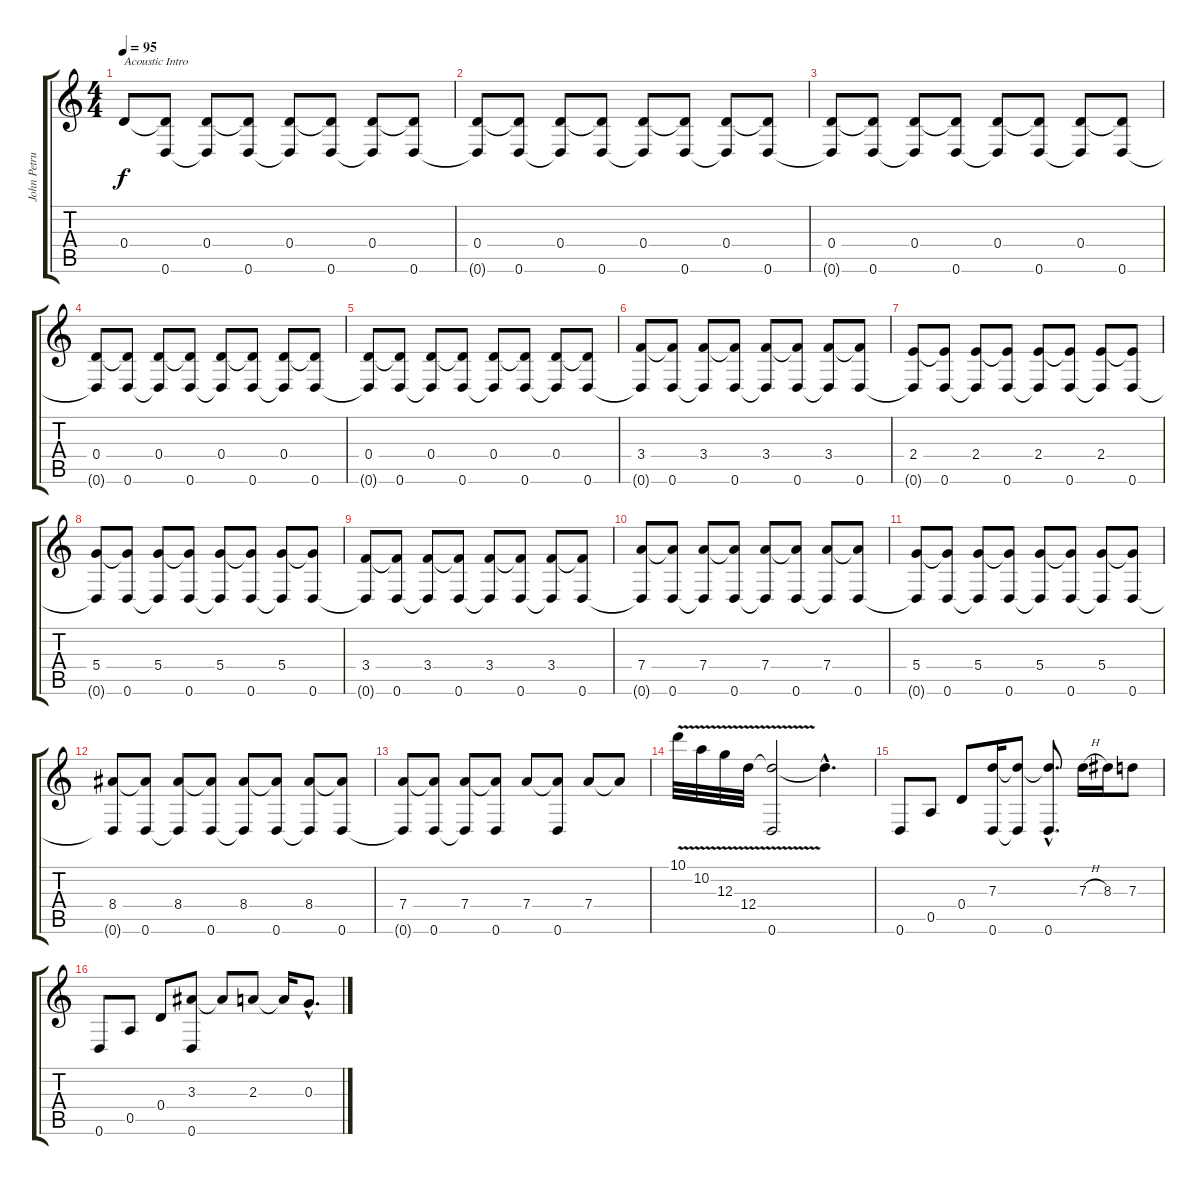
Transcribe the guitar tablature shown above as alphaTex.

\track ("John Petrucci" "John Petru") {instrument distortionguitar}
\staff {score tabs}
\tuning (E4 B3 G3 D3 A2 D2) {hide}
\ts (4 4)
\tempo 95
\clef g2
\ks c
0.4.8{txt "Acoustic Intro" dy f instrument acousticguitarsteel} (0.4{t} 0.6).8 (0.4 0.6{t}).8 (0.4{t} 0.6).8 (0.4 0.6{t}).8 (0.4{t} 0.6).8 (0.4 0.6{t}).8 (0.4{t} 0.6).8 |
(0.4 0.6{t}).8 (0.4{t} 0.6).8 (0.4 0.6{t}).8 (0.4{t} 0.6).8 (0.4 0.6{t}).8 (0.4{t} 0.6).8 (0.4 0.6{t}).8 (0.4{t} 0.6).8 |
(0.4 0.6{t}).8 (0.4{t} 0.6).8 (0.4 0.6{t}).8 (0.4{t} 0.6).8 (0.4 0.6{t}).8 (0.4{t} 0.6).8 (0.4 0.6{t}).8 (0.4{t} 0.6).8 |
(0.4 0.6{t}).8 (0.4{t} 0.6).8 (0.4 0.6{t}).8 (0.4{t} 0.6).8 (0.4 0.6{t}).8 (0.4{t} 0.6).8 (0.4 0.6{t}).8 (0.4{t} 0.6).8 |
(0.4 0.6{t}).8 (0.4{t} 0.6).8 (0.4 0.6{t}).8 (0.4{t} 0.6).8 (0.4 0.6{t}).8 (0.4{t} 0.6).8 (0.4 0.6{t}).8 (0.4{t} 0.6).8 |
(3.4 0.6{t}).8 (3.4{t} 0.6).8 (3.4 0.6{t}).8 (3.4{t} 0.6).8 (3.4 0.6{t}).8 (3.4{t} 0.6).8 (3.4 0.6{t}).8 (3.4{t} 0.6).8 |
(2.4 0.6{t}).8 (2.4{t} 0.6).8 (2.4 0.6{t}).8 (2.4{t} 0.6).8 (2.4 0.6{t}).8 (2.4{t} 0.6).8 (2.4 0.6{t}).8 (2.4{t} 0.6).8 |
(5.4 0.6{t}).8 (5.4{t} 0.6).8 (5.4 0.6{t}).8 (5.4{t} 0.6).8 (5.4 0.6{t}).8 (5.4{t} 0.6).8 (5.4 0.6{t}).8 (5.4{t} 0.6).8 |
(3.4 0.6{t}).8 (3.4{t} 0.6).8 (3.4 0.6{t}).8 (3.4{t} 0.6).8 (3.4 0.6{t}).8 (3.4{t} 0.6).8 (3.4 0.6{t}).8 (3.4{t} 0.6).8 |
(7.4 0.6{t}).8 (7.4{t} 0.6).8 (7.4 0.6{t}).8 (7.4{t} 0.6).8 (7.4 0.6{t}).8 (7.4{t} 0.6).8 (7.4 0.6{t}).8 (7.4{t} 0.6).8 |
(5.4 0.6{t}).8 (5.4{t} 0.6).8 (5.4 0.6{t}).8 (5.4{t} 0.6).8 (5.4 0.6{t}).8 (5.4{t} 0.6).8 (5.4 0.6{t}).8 (5.4{t} 0.6).8 |
(8.4 0.6{t}).8 (8.4{t} 0.6).8 (8.4 0.6{t}).8 (8.4{t} 0.6).8 (8.4 0.6{t}).8 (8.4{t} 0.6).8 (8.4 0.6{t}).8 (8.4{t} 0.6).8 |
(7.4 0.6{t}).8 (7.4{t} 0.6).8 (7.4 0.6{t}).8 (7.4{t} 0.6).8 7.4.8 (7.4{t} 0.6).8 7.4.8 7.4{t}.8 |
10.1{v}.32 10.2{v}.32 12.3{v}.32 12.4{v}.32 (12.4{t} 0.6).2 12.4{hac t}.4{d} |
0.6.8 0.5.8 0.4.8 (7.3 0.6).16 (7.3{t} 0.6{t}).8 (7.3{hac t} 0.6{hac}).8{d} 7.3{h}.16 8.3.16 7.3.8 |
0.6.8 0.5.8 0.4.8 (3.3 0.6).8 3.3{t}.8 2.3.8 2.3{t}.16 0.3{hac}.8{d}
